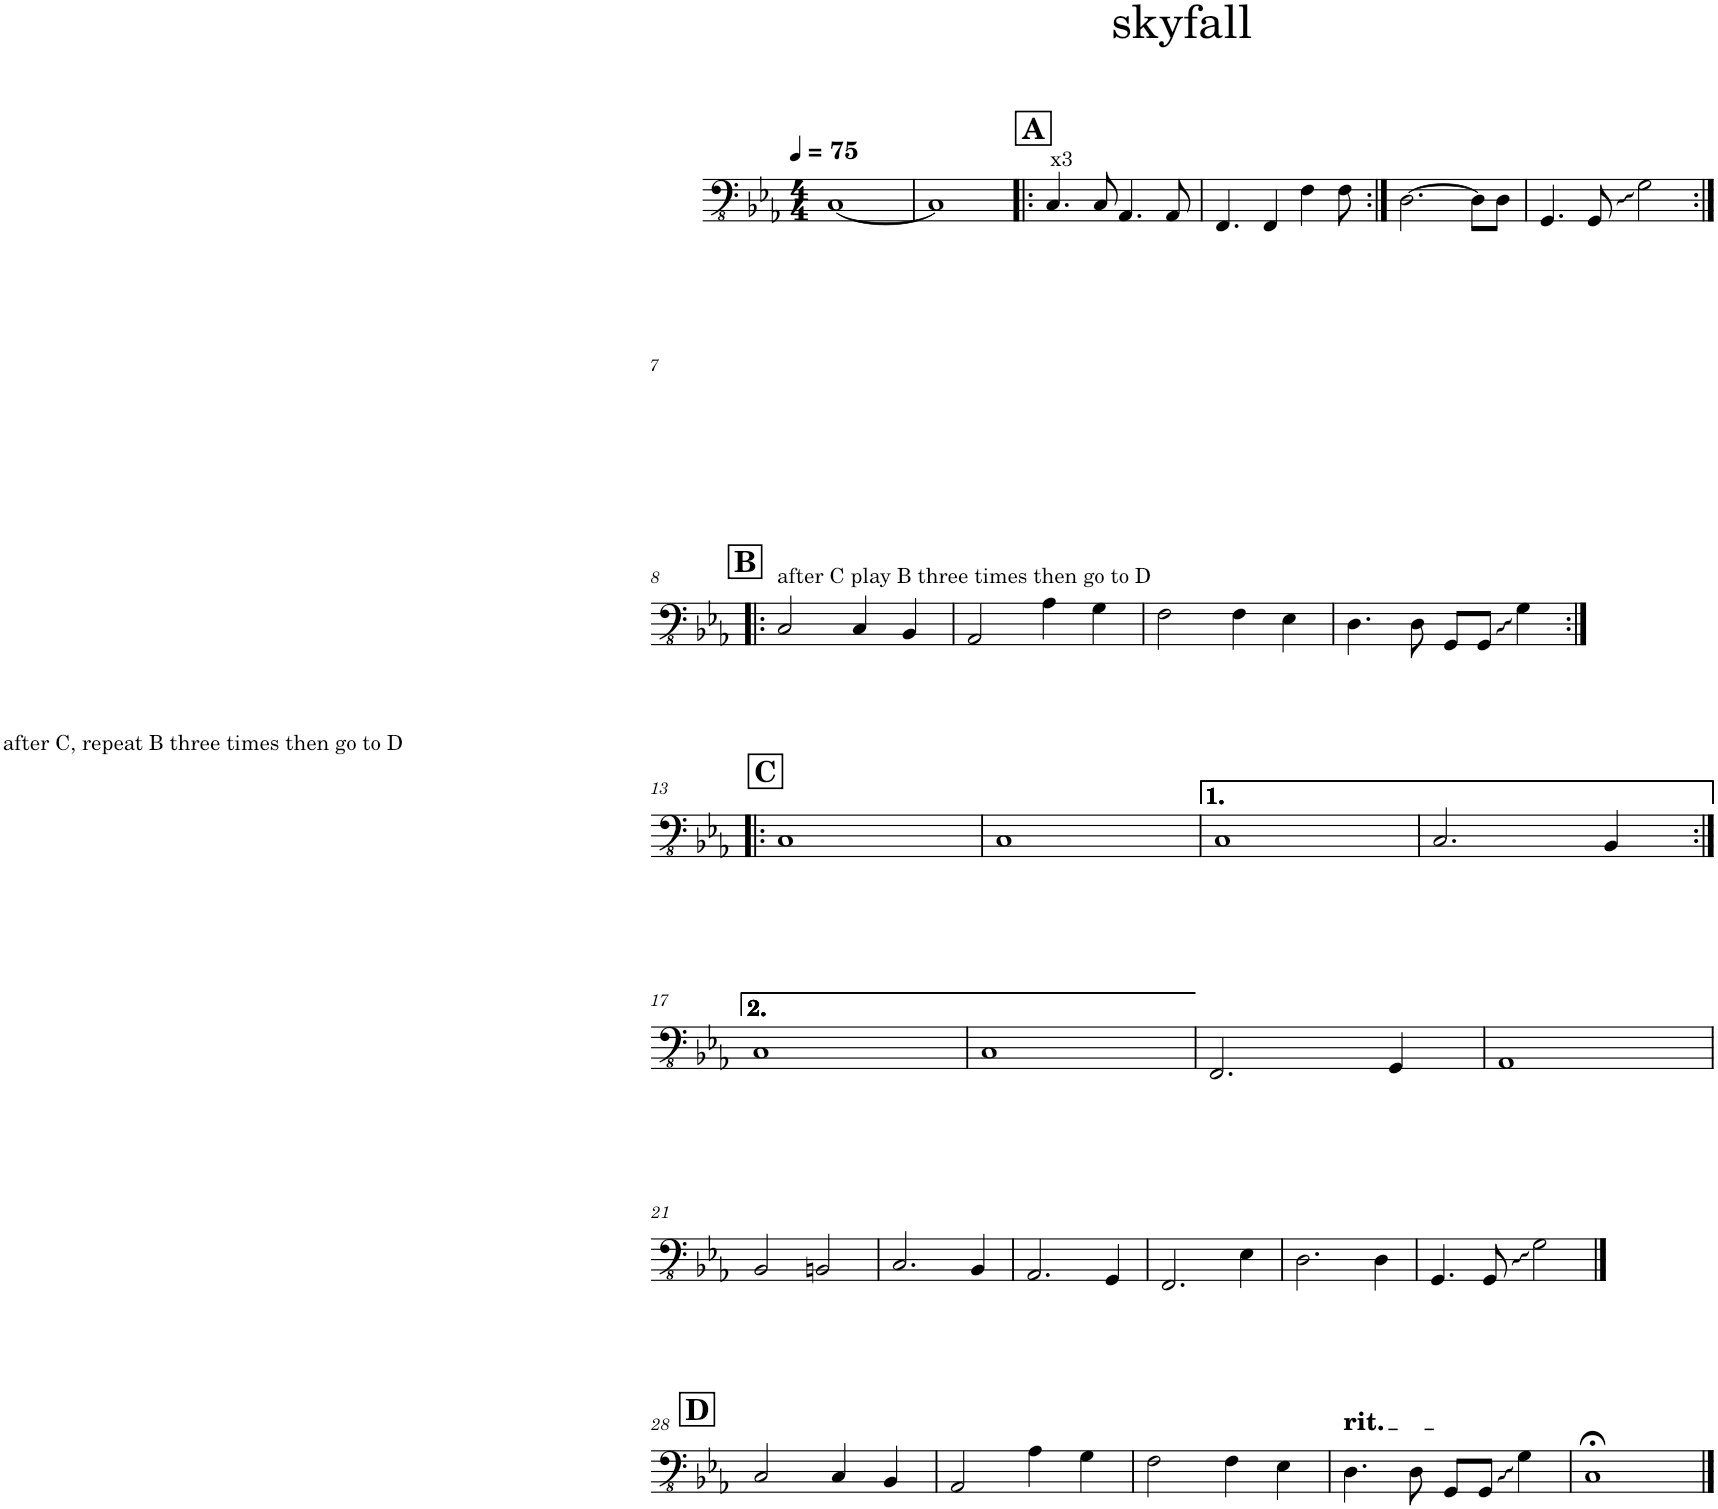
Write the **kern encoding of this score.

**kern	**kern	**kern	**kern	**kern	**kern	**kern
*part6	*part5	*part5	*part4	*part3	*part2	*part1
*staff7	*staff6	*staff5	*staff4	*staff3	*staff2	*staff1
*I"Tuba	*I"Grand Piano	*	*I"Trombone 2	*I"Trombone 1	*I"Trumpet i Bb	*I"Alto Saxophone
*I'Tba.	*I'Pno.	*	*I'Tbn. 2	*I'Tbn. 1	*I'Tpt i Bb	*I'A. Sax.
*	*stria5	*stria5	*stria5	*stria5	*stria5	*stria5
*clefFv4	*clefF4	*clefG2	*clefF4	*clefF4	*clefG2	*clefG2
*	*	*	*	*	*Trd1c2	*Trd5c9
*k[b-e-a-]	*k[b-e-a-]	*k[b-e-a-]	*k[b-e-a-]	*k[b-e-a-]	*k[b-]	*k[]
*M4/4	*M4/4	*M4/4	*M4/4	*M4/4	*M4/4	*M4/4
*MM75	*MM75	*MM75	*MM75	*MM75	*MM75	*MM75
=1	=1	=1	=1	=1	=1	=1
[1CC	[1C [1G	1r	[1E-	[1B-	[1e	[1b
=2	=2	=2	=2	=2	=2	=2
1CC]	1C] 1G]	1c 1d 1e-	1E-]	1B-]	1e]	1b]
!!LO:REH:place=s1:a:B:cj:fs=14:t=A
=3!|:	=3!|:	=3!|:	=3!|:	=3!|:	=3!|:	=3!|:
!	!	!	!	!	!	!LO:TX:a:t=x3
4.CC/	1r	4e- 4cc	4E-	4G	4d	4a
.	.	4e- 4cc	4E-	4G	4d	4a
8CC/	.	.	.	.	.	.
4.AAA-/	.	4e- 4cc	4E-	4A-	4d	4a
.	.	4e- 4cc	4E-	4A-	4d	4a
8AAA-/	.	.	.	.	.	.
=4	=4	=4	=4	=4	=4	=4
4.FFF/	1r	4e- 4cc	4E-	4A-	4d	4a
.	.	4e- 4cc	4E-	4A-	4d	4a
4FFF/	.	.	.	.	.	.
.	.	4e- 4cc	4E-	4A-	4d	4a
4FF\	.	.	.	.	.	.
.	.	4e- 4cc	4E-	4A-	4d	4a
8FF\	.	.	.	.	.	.
=5:|!	=5:|!	=5:|!	=5:|!	=5:|!	=5:|!	=5:|!
[2.DD\	1r	4e- 4g 4cc	4E-	4G	4d	4a
.	.	4e- 4g 4cc	4E-	4G	4d	4a
.	.	4e- 4g 4cc	4E-	4G	4d	4a
8DD\L]	.	4e- 4g 4cc	4E-	4G	4d	4a
8DD\J	.	.	.	.	.	.
=6	=6	=6	=6	=6	=6	=6
4.GGG/	1r	4d 4g 4cc	4D	4G	4d	4a
.	.	4d 4g 4cc	4D	4G	4d	4a
8GGG/	.	.	.	.	.	.
2GG\	.	4e- 4g 4bn	4D	4G	4c#X	4g#X
.	.	4e- 4g 4b	4D	4G	4c#	4g#
!!LO:LB:g=z
=7:|!	=7:|!	=7:|!	=7:|!	=7:|!	=7:|!	=7:|!
1r	1r	1r	1r	1r	1r	1r
!!LO:LB:g=z
!!LO:REH:place=s1:a:B:cj:fs=14:t=B
=8!|:	=8!|:	=8!|:	=8!|:	=8!|:	=8!|:	=8!|:
!	!	!	!	!	!	!LO:TX:b:t=after C, repeat B three times then go to D
!	!	!	!	!	!	!LO:TX:a:t=after C play B three times then go to D
2CC/	1E- 1G	1c 1e- 1g	1E-	1G	1d	1a
4CC/	.	.	.	.	.	.
4BBB-/	.	.	.	.	.	.
=9	=9	=9	=9	=9	=9	=9
2AAA-/	1E- 1c	1c 1e- 1a-	1E-	1A-	1d	1a
4AA-\	.	.	.	.	.	.
4GG\	.	.	.	.	.	.
=10	=10	=10	=10	=10	=10	=10
2FF\	1F 1A-	1c 1f 1a-	1E-	1A-	1d	1a
4FF\	.	.	.	.	.	.
4EE-\	.	.	.	.	.	.
=11	=11	=11	=11	=11	=11	=11
4.DD\	2F 2A-	2d 2f 2a-	1D	2An	2d	2a
8DD\	.	.	.	.	.	.
8GGG/L	2F 2Bn	2d 2f 2g 2bn	.	2G	2c#X	2g#X
8GGG/J	.	.	.	.	.	.
4GG\	.	.	.	.	.	.
=12:|!	=12:|!	=12:|!	=12:|!	=12:|!	=12:|!	=12:|!
1r	1r	1r	1r	1r	1r	1r
!!LO:LB:g=z
!!LO:REH:place=s1:a:B:cj:fs=14:t=C
=13!|:	=13!|:	=13!|:	=13!|:	=13!|:	=13!|:	=13!|:
!	!	!	!	!	!	!LO:TX:a:t=play only second time
!	!	!	!	!	!LO:TX:a:t=play only second time	!
1CC	1C	1c 1e- 1g	1E-	1G	1dd	1aa
=14	=14	=14	=14	=14	=14	=14
1CC	1C	1c 1e- 1g	1E-	1G	1dd	1aa
=15	=15	=15	=15	=15	=15	=15
1CC	1C	1c 1e- 1g	1E-	1G	2r	2r
.	.	.	.	.	8r	8r
.	.	.	.	.	8d	8a
.	.	.	.	.	8f/L	8cc\L
.	.	.	.	.	8a/J	8ee\J
=16	=16	=16	=16	=16	=16	=16
2.CC/	2.C	2.c 2.e- 2.g	2.E-	2.G	4.g#X	4.dd#X
.	.	.	.	.	4.a	4.ee
4BBB-/	4BB-	4B- 4e- 4g	4E-	4G	4cc	4gg
!!LO:LB:g=z
=17:|!	=17:|!	=17:|!	=17:|!	=17:|!	=17:|!	=17:|!
1CC	1C	1c 1e- 1g	1E-	1G	2dd	2aa
.	.	.	.	.	8r	8r
.	.	.	.	.	8d	8a
.	.	.	.	.	8f/L	8cc\L
.	.	.	.	.	8cc/J	8gg\J
=18	=18	=18	=18	=18	=18	=18
1CC	1C	1c 1e- 1g	1E-	1G	4.bn	4.ff#X
.	.	.	.	.	8r	8r
.	.	.	.	.	4r	4r
.	.	.	.	.	4r	4r
=19	=19	=19	=19	=19	=19	=19
2.FFF/	2.FF	1c 1e- 1f 1a-	1E-	1F	1d	1a
4GGG/	4GG	.	.	.	.	.
=20	=20	=20	=20	=20	=20	=20
1AAA-	1AA-	1c 1e- 1a-	1E-	1A-	1d	1a
!!LO:LB:g=z
=21	=21	=21	=21	=21	=21	=21
2BBB-/	2BB-	2d 2f 2b-	1F	2B-	1e	1b
2BBBn/	2BBn	2d 2f 2bn	.	2Bn	.	.
=22	=22	=22	=22	=22	=22	=22
2.CC/	2.C	1c 1e- 1g	1E-	1G	1d	1a
4BBB-/	4BB-	.	.	.	.	.
=23	=23	=23	=23	=23	=23	=23
2.AAA-/	2.AA-	1c 1e- 1a-	1E-	1A-	1d	1a
4GGG/	4GG	.	.	.	.	.
=24	=24	=24	=24	=24	=24	=24
2.FFF/	2.FF	1c 1f 1a-	1F	1A-	1d	1a
4EE-\	4EE-	.	.	.	.	.
=25	=25	=25	=25	=25	=25	=25
2.DD\	2.DD	1d 1f 1a-	1F	1A-	1e	1b
4DD\	4DD	.	.	.	.	.
=26	=26	=26	=26	=26	=26	=26
4.GGG/	1GG	1d 1f 1g 1bn	1F	1G	1e	1b
8GGG/	.	.	.	.	.	.
2GG\	.	.	.	.	.	.
==27	==27	==27	==27	==27	==27	==27
1r	1r	1r	1r	1r	1r	1r
!!LO:LB:g=z
!!LO:REH:place=s1:a:B:cj:fs=14:t=D
=28	=28	=28	=28	=28	=28	=28
2CC/	1E- 1G	1c 1e- 1g	1E-	1G	1d	1a
4CC/	.	.	.	.	.	.
4BBB-/	.	.	.	.	.	.
=29	=29	=29	=29	=29	=29	=29
2AAA-/	1E- 1c	1c 1e- 1a-	1E-	1A-	1d	1a
4AA-\	.	.	.	.	.	.
4GG\	.	.	.	.	.	.
=30	=30	=30	=30	=30	=30	=30
2FF\	1F 1A-	1c 1f 1a-	1E-	1A-	1d	1a
4FF\	.	.	.	.	.	.
4EE-\	.	.	.	.	.	.
=31	=31	=31	=31	=31	=31	=31
!	!	!	!	!	!	!LO:TX:a:t=rit.
!	!	!	!	!	!	!LO:TX:a:t=rit.
!	!	!	!	!	!LO:TX:a:t=rit.	!
!	!	!	!	!	!LO:TX:a:t=rit.	!
!	!	!	!	!	!LO:TX:a:t=rit.	!
!	!	!	!	!LO:TX:a:t=rit.	!	!
!	!	!	!LO:TX:a:t=rit.	!	!	!
!	!	!LO:TX:a:t=rit.	!	!	!	!
4.DD\	1r	1r	1r	1r	1r	1r
8DD\	.	.	.	.	.	.
8GGG/L	.	.	.	.	.	.
8GGG/J	.	.	.	.	.	.
4GG\	.	.	.	.	.	.
=32	=32	=32	=32	=32	=32	=32
1CC;<	1C 1G	1e- 1b- 1dd	1E-;<	1G;<	1G;<	1d;<
==	==	==	==	==	==	==
*-	*-	*-	*-	*-	*-	*-
